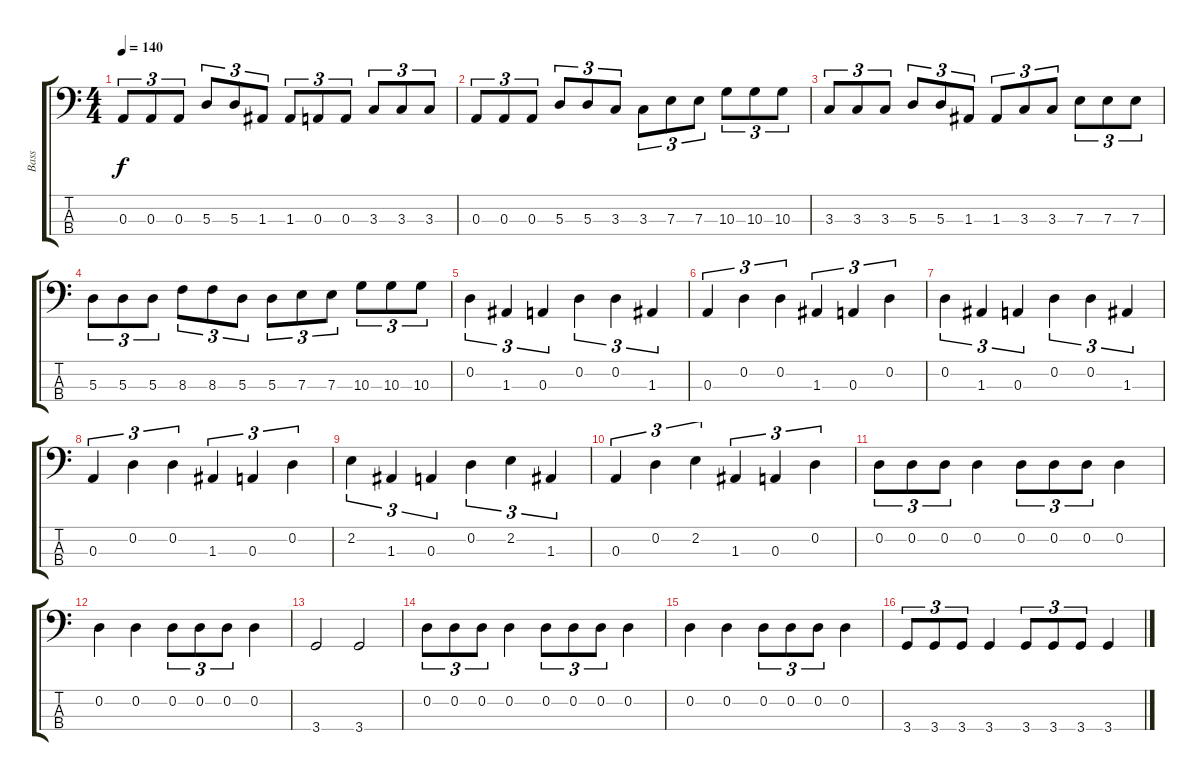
\track ("Bass" "Bass") {instrument electricbassfinger}
\staff {score tabs}
\tuning (G2 D2 A1 E1) {hide}
\ts (4 4)
\tempo 140
\clef f4
\ks c
0.3.8{tu (3 2) dy f} 0.3.8{tu (3 2)} 0.3.8{tu (3 2)} 5.3.8{tu (3 2)} 5.3.8{tu (3 2)} 1.3.8{tu (3 2)} 1.3.8{tu (3 2)} 0.3.8{tu (3 2)} 0.3.8{tu (3 2)} 3.3.8{tu (3 2)} 3.3.8{tu (3 2)} 3.3.8{tu (3 2)} |
0.3.8{tu (3 2)} 0.3.8{tu (3 2)} 0.3.8{tu (3 2)} 5.3.8{tu (3 2)} 5.3.8{tu (3 2)} 3.3.8{tu (3 2)} 3.3.8{tu (3 2)} 7.3.8{tu (3 2)} 7.3.8{tu (3 2)} 10.3.8{tu (3 2)} 10.3.8{tu (3 2)} 10.3.8{tu (3 2)} |
3.3.8{tu (3 2)} 3.3.8{tu (3 2)} 3.3.8{tu (3 2)} 5.3.8{tu (3 2)} 5.3.8{tu (3 2)} 1.3.8{tu (3 2)} 1.3.8{tu (3 2)} 3.3.8{tu (3 2)} 3.3.8{tu (3 2)} 7.3.8{tu (3 2)} 7.3.8{tu (3 2)} 7.3.8{tu (3 2)} |
5.3.8{tu (3 2)} 5.3.8{tu (3 2)} 5.3.8{tu (3 2)} 8.3.8{tu (3 2)} 8.3.8{tu (3 2)} 5.3.8{tu (3 2)} 5.3.8{tu (3 2)} 7.3.8{tu (3 2)} 7.3.8{tu (3 2)} 10.3.8{tu (3 2)} 10.3.8{tu (3 2)} 10.3.8{tu (3 2)} |
0.2.4{tu (3 2)} 1.3.4{tu (3 2)} 0.3.4{tu (3 2)} 0.2.4{tu (3 2)} 0.2.4{tu (3 2)} 1.3.4{tu (3 2)} |
0.3.4{tu (3 2)} 0.2.4{tu (3 2)} 0.2.4{tu (3 2)} 1.3.4{tu (3 2)} 0.3.4{tu (3 2)} 0.2.4{tu (3 2)} |
0.2.4{tu (3 2)} 1.3.4{tu (3 2)} 0.3.4{tu (3 2)} 0.2.4{tu (3 2)} 0.2.4{tu (3 2)} 1.3.4{tu (3 2)} |
0.3.4{tu (3 2)} 0.2.4{tu (3 2)} 0.2.4{tu (3 2)} 1.3.4{tu (3 2)} 0.3.4{tu (3 2)} 0.2.4{tu (3 2)} |
2.2.4{tu (3 2)} 1.3.4{tu (3 2)} 0.3.4{tu (3 2)} 0.2.4{tu (3 2)} 2.2.4{tu (3 2)} 1.3.4{tu (3 2)} |
0.3.4{tu (3 2)} 0.2.4{tu (3 2)} 2.2.4{tu (3 2)} 1.3.4{tu (3 2)} 0.3.4{tu (3 2)} 0.2.4{tu (3 2)} |
0.2.8{tu (3 2)} 0.2.8{tu (3 2)} 0.2.8{tu (3 2)} 0.2.4 0.2.8{tu (3 2)} 0.2.8{tu (3 2)} 0.2.8{tu (3 2)} 0.2.4 |
0.2.4 0.2.4 0.2.8{tu (3 2)} 0.2.8{tu (3 2)} 0.2.8{tu (3 2)} 0.2.4 |
3.4.2 3.4.2 |
0.2.8{tu (3 2)} 0.2.8{tu (3 2)} 0.2.8{tu (3 2)} 0.2.4 0.2.8{tu (3 2)} 0.2.8{tu (3 2)} 0.2.8{tu (3 2)} 0.2.4 |
0.2.4 0.2.4 0.2.8{tu (3 2)} 0.2.8{tu (3 2)} 0.2.8{tu (3 2)} 0.2.4 |
3.4.8{tu (3 2)} 3.4.8{tu (3 2)} 3.4.8{tu (3 2)} 3.4.4 3.4.8{tu (3 2)} 3.4.8{tu (3 2)} 3.4.8{tu (3 2)} 3.4.4
